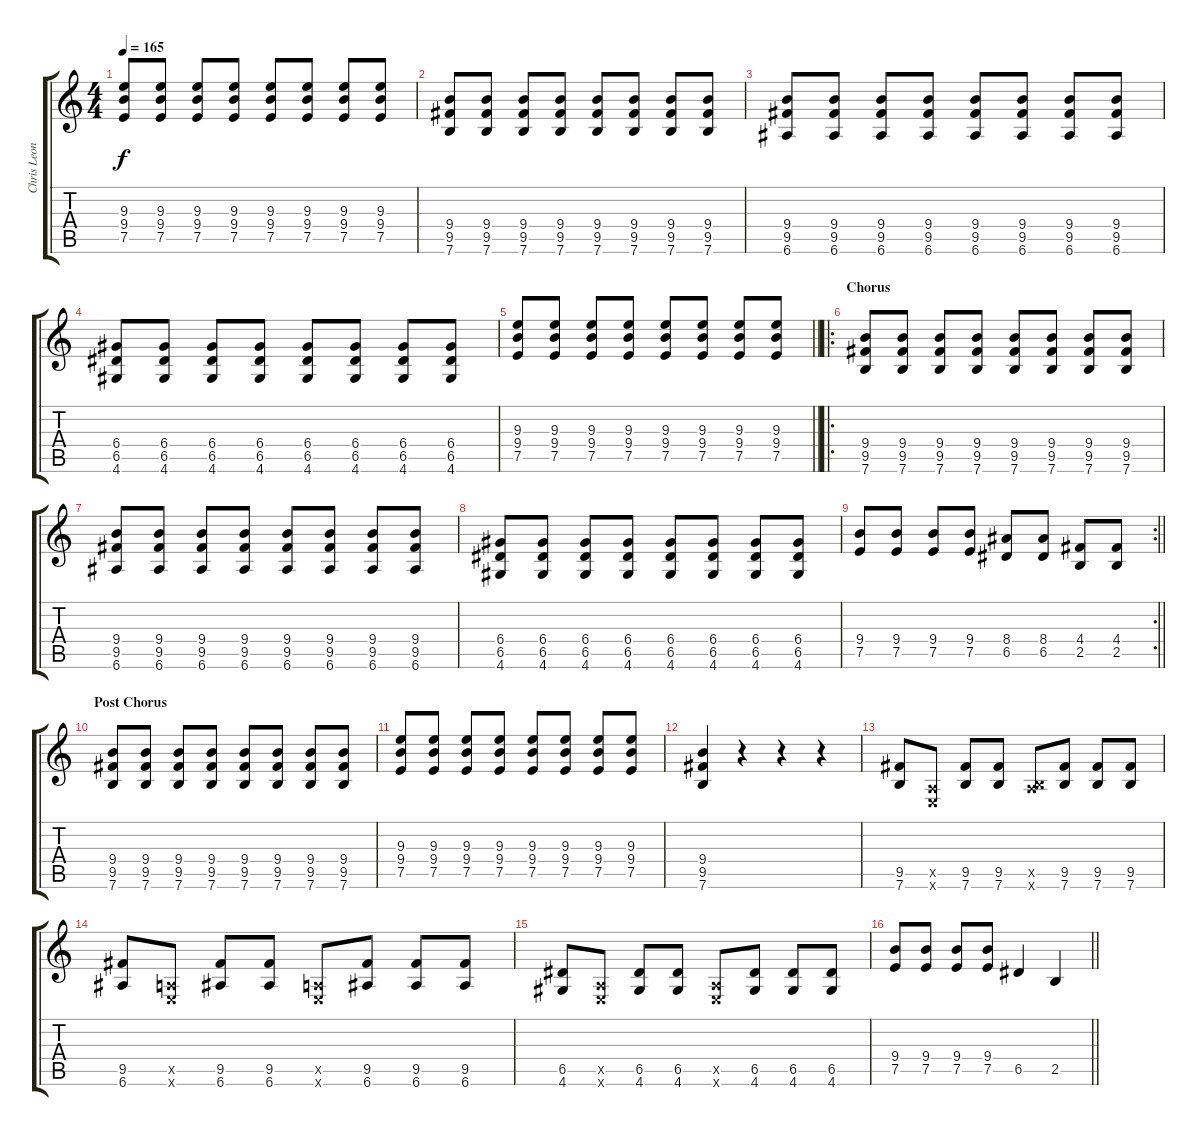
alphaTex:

\track ("Chris Leonard (3rd Guitarist)" "Chris Leon") {instrument distortionguitar}
\staff {score tabs}
\tuning (E4 B3 G3 D3 A2 E2) {hide}
\ts (4 4)
\tempo 165
\clef g2
\ks c
(9.3 9.4 7.5).8{dy f} (9.3 9.4 7.5).8 (9.3 9.4 7.5).8 (9.3 9.4 7.5).8 (9.3 9.4 7.5).8 (9.3 9.4 7.5).8 (9.3 9.4 7.5).8 (9.3 9.4 7.5).8 |
(9.4 9.5 7.6).8 (9.4 9.5 7.6).8 (9.4 9.5 7.6).8 (9.4 9.5 7.6).8 (9.4 9.5 7.6).8 (9.4 9.5 7.6).8 (9.4 9.5 7.6).8 (9.4 9.5 7.6).8 |
(9.4 9.5 6.6).8 (9.4 9.5 6.6).8 (9.4 9.5 6.6).8 (9.4 9.5 6.6).8 (9.4 9.5 6.6).8 (9.4 9.5 6.6).8 (9.4 9.5 6.6).8 (9.4 9.5 6.6).8 |
(6.4 6.5 4.6).8 (6.4 6.5 4.6).8 (6.4 6.5 4.6).8 (6.4 6.5 4.6).8 (6.4 6.5 4.6).8 (6.4 6.5 4.6).8 (6.4 6.5 4.6).8 (6.4 6.5 4.6).8 |
\barLineRight lightlight
(9.3 9.4 7.5).8 (9.3 9.4 7.5).8 (9.3 9.4 7.5).8 (9.3 9.4 7.5).8 (9.3 9.4 7.5).8 (9.3 9.4 7.5).8 (9.3 9.4 7.5).8 (9.3 9.4 7.5).8 |
\ro
\section ("" "Chorus")
(9.4 9.5 7.6).8 (9.4 9.5 7.6).8 (9.4 9.5 7.6).8 (9.4 9.5 7.6).8 (9.4 9.5 7.6).8 (9.4 9.5 7.6).8 (9.4 9.5 7.6).8 (9.4 9.5 7.6).8 |
(9.4 9.5 6.6).8 (9.4 9.5 6.6).8 (9.4 9.5 6.6).8 (9.4 9.5 6.6).8 (9.4 9.5 6.6).8 (9.4 9.5 6.6).8 (9.4 9.5 6.6).8 (9.4 9.5 6.6).8 |
(6.4 6.5 4.6).8 (6.4 6.5 4.6).8 (6.4 6.5 4.6).8 (6.4 6.5 4.6).8 (6.4 6.5 4.6).8 (6.4 6.5 4.6).8 (6.4 6.5 4.6).8 (6.4 6.5 4.6).8 |
\rc 2
\barLineRight lightlight
(9.4 7.5).8 (9.4 7.5).8 (9.4 7.5).8 (9.4 7.5).8 (8.4 6.5).8 (8.4 6.5).8 (4.4 2.5).8 (4.4 2.5).8 |
\section ("" "Post Chorus")
(9.4 9.5 7.6).8 (9.4 9.5 7.6).8 (9.4 9.5 7.6).8 (9.4 9.5 7.6).8 (9.4 9.5 7.6).8 (9.4 9.5 7.6).8 (9.4 9.5 7.6).8 (9.4 9.5 7.6).8 |
(9.3 9.4 7.5).8 (9.3 9.4 7.5).8 (9.3 9.4 7.5).8 (9.3 9.4 7.5).8 (9.3 9.4 7.5).8 (9.3 9.4 7.5).8 (9.3 9.4 7.5).8 (9.3 9.4 7.5).8 |
(9.4 9.5 7.6).4 r.4 r.4 r.4 |
(9.5 7.6).8 (0.5{x} 0.6{x}).8 (9.5 7.6).8 (9.5 7.6).8 (0.5{x} 7.6{x}).8 (9.5 7.6).8 (9.5 7.6).8 (9.5 7.6).8 |
(9.5 6.6).8 (0.5{x} 0.6{x}).8 (9.5 6.6).8 (9.5 6.6).8 (0.5{x} 0.6{x}).8 (9.5 6.6).8 (9.5 6.6).8 (9.5 6.6).8 |
(6.5 4.6).8 (0.5{x} 0.6{x}).8 (6.5 4.6).8 (6.5 4.6).8 (0.5{x} 0.6{x}).8 (6.5 4.6).8 (6.5 4.6).8 (6.5 4.6).8 |
\barLineRight lightlight
(9.4 7.5).8 (9.4 7.5).8 (9.4 7.5).8 (9.4 7.5).8 6.5.4 2.5.4
